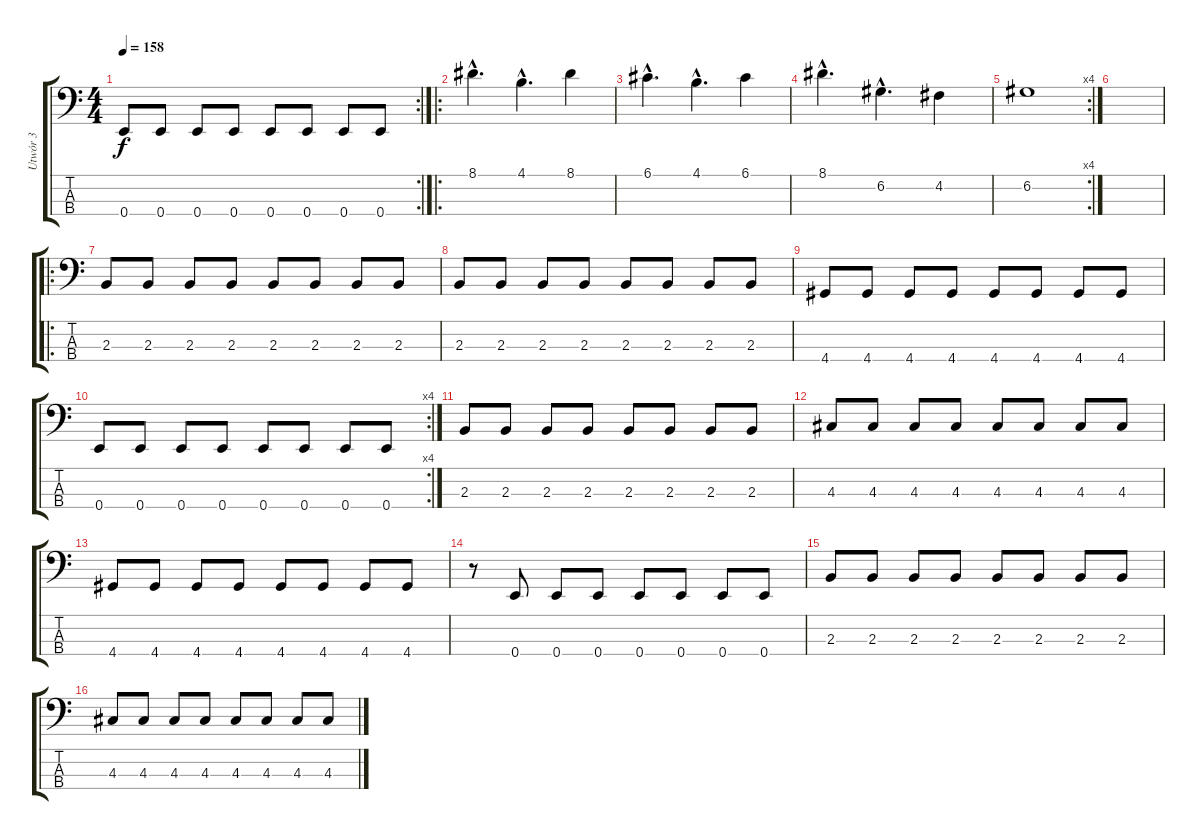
\track ("Utwór 3" "Utwór 3") {instrument electricguitarjazz}
\staff {score tabs}
\tuning (G2 D2 A1 E1) {hide}
\rc 2
\ts (4 4)
\tempo 158
\clef f4
\ks c
0.4.8{dy f} 0.4.8 0.4.8 0.4.8 0.4.8 0.4.8 0.4.8 0.4.8 |
\ro
8.1{hac}.4{d volume 16} 4.1{hac}.4{d} 8.1.4 |
6.1{hac}.4{d} 4.1{hac}.4{d} 6.1.4 |
8.1{hac}.4{d} 6.2{hac}.4{d} 4.2.4 |
\rc 4
6.2.1 |
|
\ro
2.3.8{volume 10} 2.3.8 2.3.8 2.3.8 2.3.8 2.3.8 2.3.8 2.3.8 |
2.3.8 2.3.8 2.3.8 2.3.8 2.3.8 2.3.8 2.3.8 2.3.8 |
4.4.8 4.4.8 4.4.8 4.4.8 4.4.8 4.4.8 4.4.8 4.4.8 |
\rc 4
0.4.8 0.4.8 0.4.8 0.4.8 0.4.8 0.4.8 0.4.8 0.4.8 |
2.3.8 2.3.8 2.3.8 2.3.8 2.3.8 2.3.8 2.3.8 2.3.8 |
4.3.8 4.3.8 4.3.8 4.3.8 4.3.8 4.3.8 4.3.8 4.3.8 |
4.4.8 4.4.8 4.4.8 4.4.8 4.4.8 4.4.8 4.4.8 4.4.8 |
r.8 0.4.8 0.4.8 0.4.8 0.4.8 0.4.8 0.4.8 0.4.8 |
2.3.8 2.3.8 2.3.8 2.3.8 2.3.8 2.3.8 2.3.8 2.3.8 |
4.3.8 4.3.8 4.3.8 4.3.8 4.3.8 4.3.8 4.3.8 4.3.8
